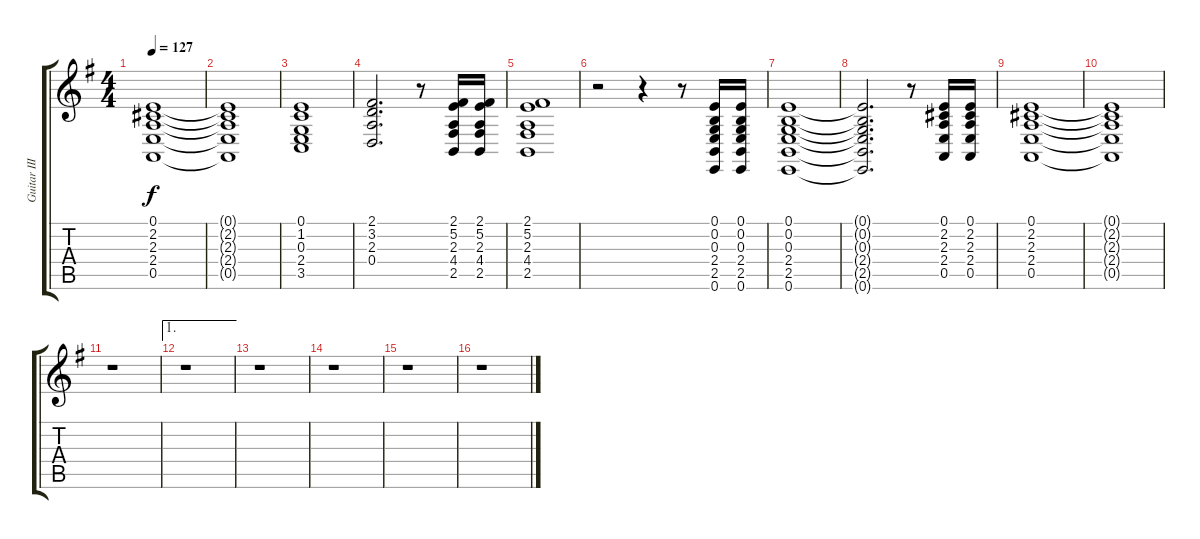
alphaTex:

\track ("Guitar III" "Guitar III") {instrument synthbrass1}
\staff {score tabs}
\tuning (E4 B3 G3 D3 A2 E2) {hide}
\ts (4 4)
\tempo 127
\clef g2
\ks g
(0.1 2.2 2.3 2.4 0.5).1{dy f} |
(0.1{t} 2.2{t} 2.3{t} 2.4{t} 0.5{t}).1 |
(0.1 1.2 0.3 2.4 3.5).1 |
(2.1 3.2 2.3 0.4).2{d} r.8 (2.1 5.2 2.3 4.4 2.5).16 (2.1 5.2 2.3 4.4 2.5).16 |
(2.1 5.2 2.3 4.4 2.5).1 |
r.2 r.4 r.8 (0.1 0.2 0.3 2.4 2.5 0.6).16 (0.1 0.2 0.3 2.4 2.5 0.6).16 |
(0.1 0.2 0.3 2.4 2.5 0.6).1 |
(0.1{t} 0.2{t} 0.3{t} 2.4{t} 2.5{t} 0.6{t}).2{d} r.8 (0.1 2.2 2.3 2.4 0.5).16 (0.1 2.2 2.3 2.4 0.5).16 |
(0.1 2.2 2.3 2.4 0.5).1 |
(0.1{t} 2.2{t} 2.3{t} 2.4{t} 0.5{t}).1 |
r.1 |
\ae 1
r.1 |
r.1 |
r.1 |
r.1 |
r.1
